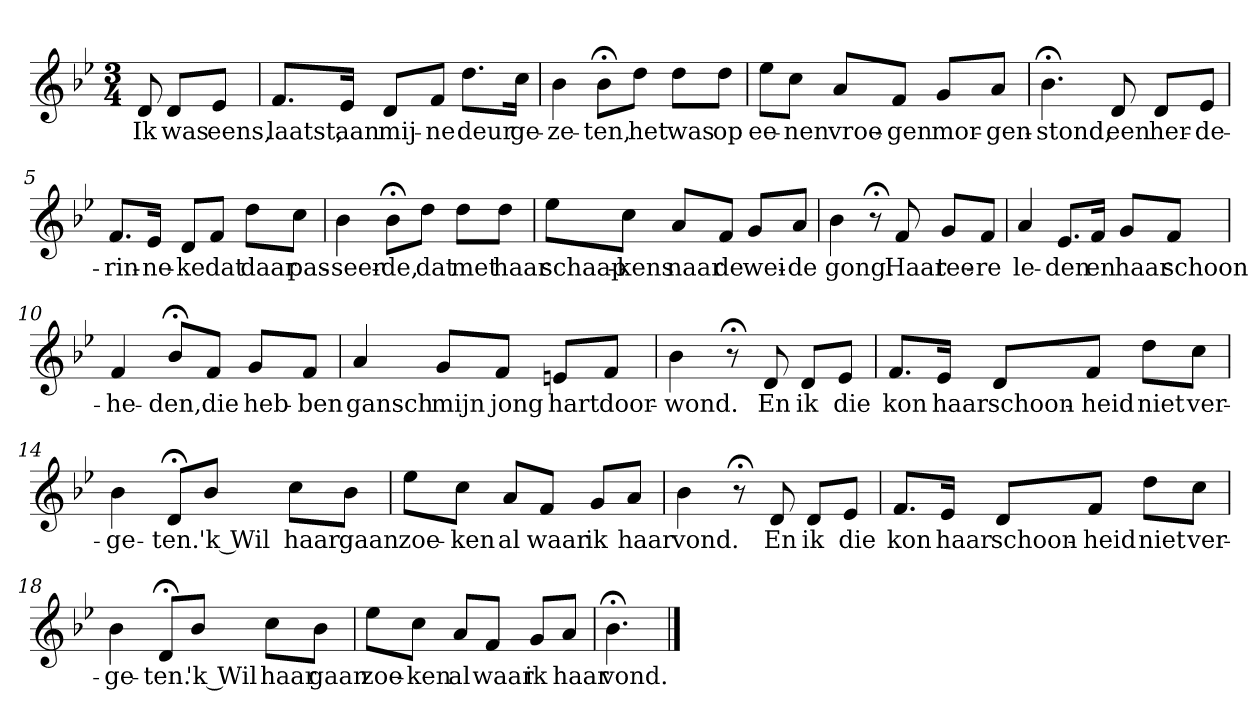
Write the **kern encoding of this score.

**kern	**text
*part1	*part1
*staff1	*staff1
*k[b-e-]	*
*B-:	*
*M3/4	*
*MM120	*
=	=
8d	Ik
8dL	was
8e-J	eens,
=1	=1
8.fL	laatst,
16e-Jk	aan
8dL	mij-
8fJ	-ne
8.ddL	deur
16ccJk	ge-
=2	=2
4b-	-ze-
8b-;<L	-ten,
8ddJ	het
8ddL	was
8ddJ	op
=3	=3
8ee-L	ee-
8ccJ	-nen
8aL	vroe-
8fJ	-gen
8gL	mor-
8aJ	-gen-
=4	=4
4.b-;<	-stond,
8d	een
8dL	her-
8e-J	-de-
=5	=5
8.fL	-rin-
16e-Jk	-ne-
8dL	-ke
8fJ	dat
8ddL	daar
8ccJ	pas-
=6	=6
4b-	-seer-
8b-;<L	-de,
8ddJ	dat
8ddL	met
8ddJ	haar
=7	=7
8ee-L	schaap-
8ccJ	-kens
8aL	naar
8fJ	de
8gL	wei-
8aJ	-de
=8	=8
4b-	gong.
8r;<	.
8f	Haar
8gL	tee-
8fJ	-re
=9	=9
4a	le-
8.e-L	-den
16fJk	en
8gL	haar
8fJ	schoon-
=10	=10
4f	-he-
8b-;<L	-den,
8fJ	die
8gL	heb-
8fJ	-ben
=11	=11
4a	gansch
8gL	mijn
8fJ	jong
8enL	hart
8fJ	door-
=12	=12
4b-	-wond.
8r;<	.
8d	En
8dL	ik
8e-J	die
=13	=13
8.fL	kon
16e-Jk	haar
8dL	schoon-
8fJ	-heid
8ddL	niet
8ccJ	ver-
=14	=14
4b-	-ge-
8d;<L	-ten.
8b-J	'k Wil
8ccL	haar
8b-J	gaan
=15	=15
8ee-L	zoe-
8ccJ	-ken
8aL	al
8fJ	waar
8gL	ik
8aJ	haar
=16	=16
4b-	vond.
8r;<	.
8d	En
8dL	ik
8e-J	die
=17	=17
8.fL	kon
16e-Jk	haar
8dL	schoon-
8fJ	-heid
8ddL	niet
8ccJ	ver-
=18	=18
4b-	-ge-
8d;<L	-ten.
8b-J	'k Wil
8ccL	haar
8b-J	gaan
=19	=19
8ee-L	zoe-
8ccJ	-ken
8aL	al
8fJ	waar
8gL	ik
8aJ	haar
=20	=20
4.b-;<	vond.
==	==
*-	*-
